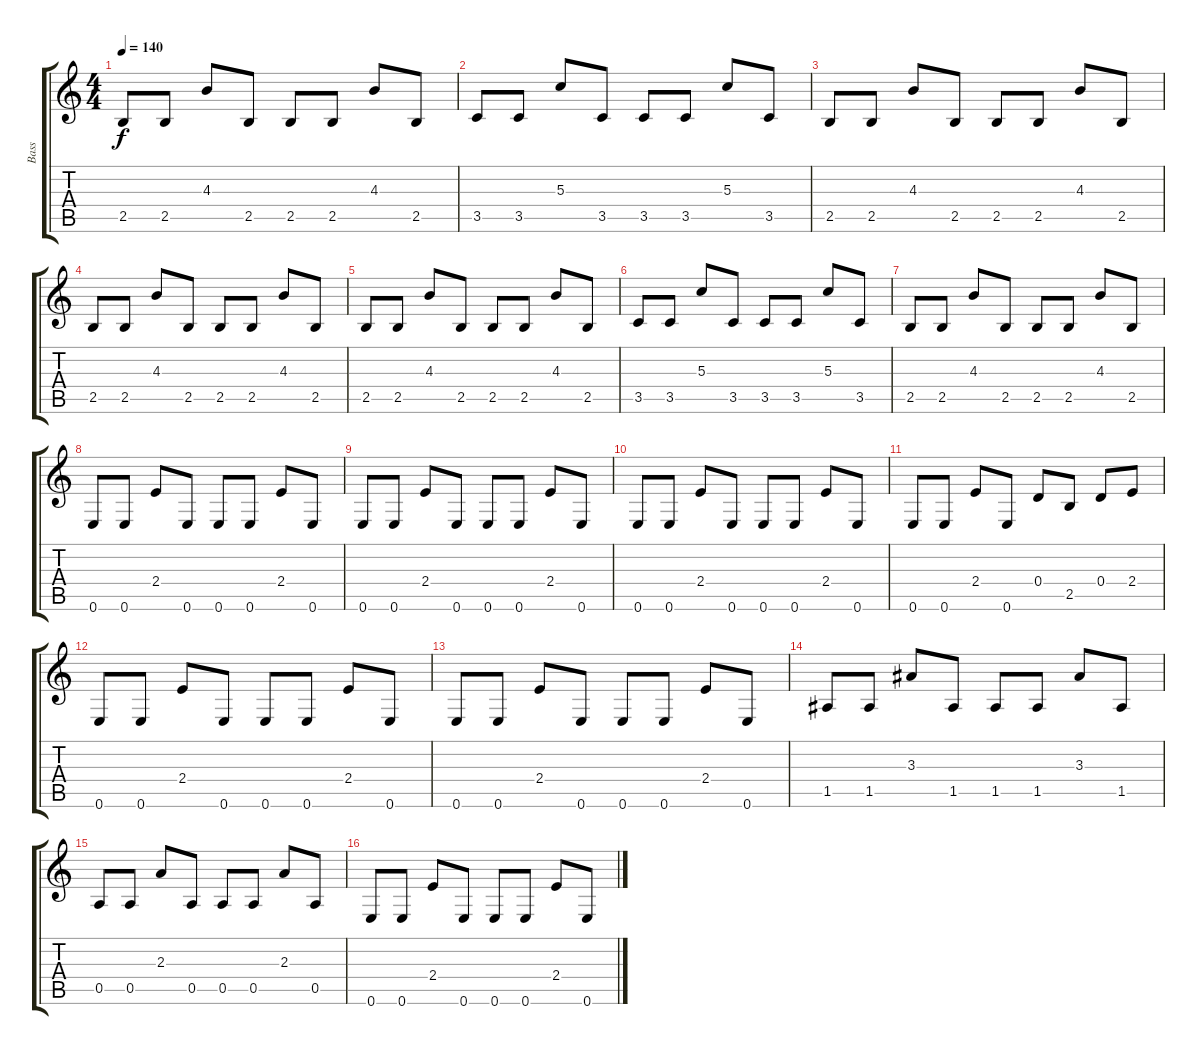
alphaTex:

\track ("Bass" "Bass") {instrument electricbassfinger}
\staff {score tabs}
\tuning (E4 B3 G3 D3 A2 E2) {hide}
\ts (4 4)
\tempo 140
\clef g2
\ks c
2.5.8{dy f} 2.5.8 4.3.8 2.5.8 2.5.8 2.5.8 4.3.8 2.5.8 |
3.5.8 3.5.8 5.3.8 3.5.8 3.5.8 3.5.8 5.3.8 3.5.8 |
2.5.8 2.5.8 4.3.8 2.5.8 2.5.8 2.5.8 4.3.8 2.5.8 |
2.5.8 2.5.8 4.3.8 2.5.8 2.5.8 2.5.8 4.3.8 2.5.8 |
2.5.8 2.5.8 4.3.8 2.5.8 2.5.8 2.5.8 4.3.8 2.5.8 |
3.5.8 3.5.8 5.3.8 3.5.8 3.5.8 3.5.8 5.3.8 3.5.8 |
2.5.8 2.5.8 4.3.8 2.5.8 2.5.8 2.5.8 4.3.8 2.5.8 |
0.6.8 0.6.8 2.4.8 0.6.8 0.6.8 0.6.8 2.4.8 0.6.8 |
0.6.8 0.6.8 2.4.8 0.6.8 0.6.8 0.6.8 2.4.8 0.6.8 |
0.6.8 0.6.8 2.4.8 0.6.8 0.6.8 0.6.8 2.4.8 0.6.8 |
0.6.8 0.6.8 2.4.8 0.6.8 0.4.8 2.5.8 0.4.8 2.4.8 |
0.6.8 0.6.8 2.4.8 0.6.8 0.6.8 0.6.8 2.4.8 0.6.8 |
0.6.8 0.6.8 2.4.8 0.6.8 0.6.8 0.6.8 2.4.8 0.6.8 |
1.5.8 1.5.8 3.3.8 1.5.8 1.5.8 1.5.8 3.3.8 1.5.8 |
0.5.8 0.5.8 2.3.8 0.5.8 0.5.8 0.5.8 2.3.8 0.5.8 |
0.6.8 0.6.8 2.4.8 0.6.8 0.6.8 0.6.8 2.4.8 0.6.8
